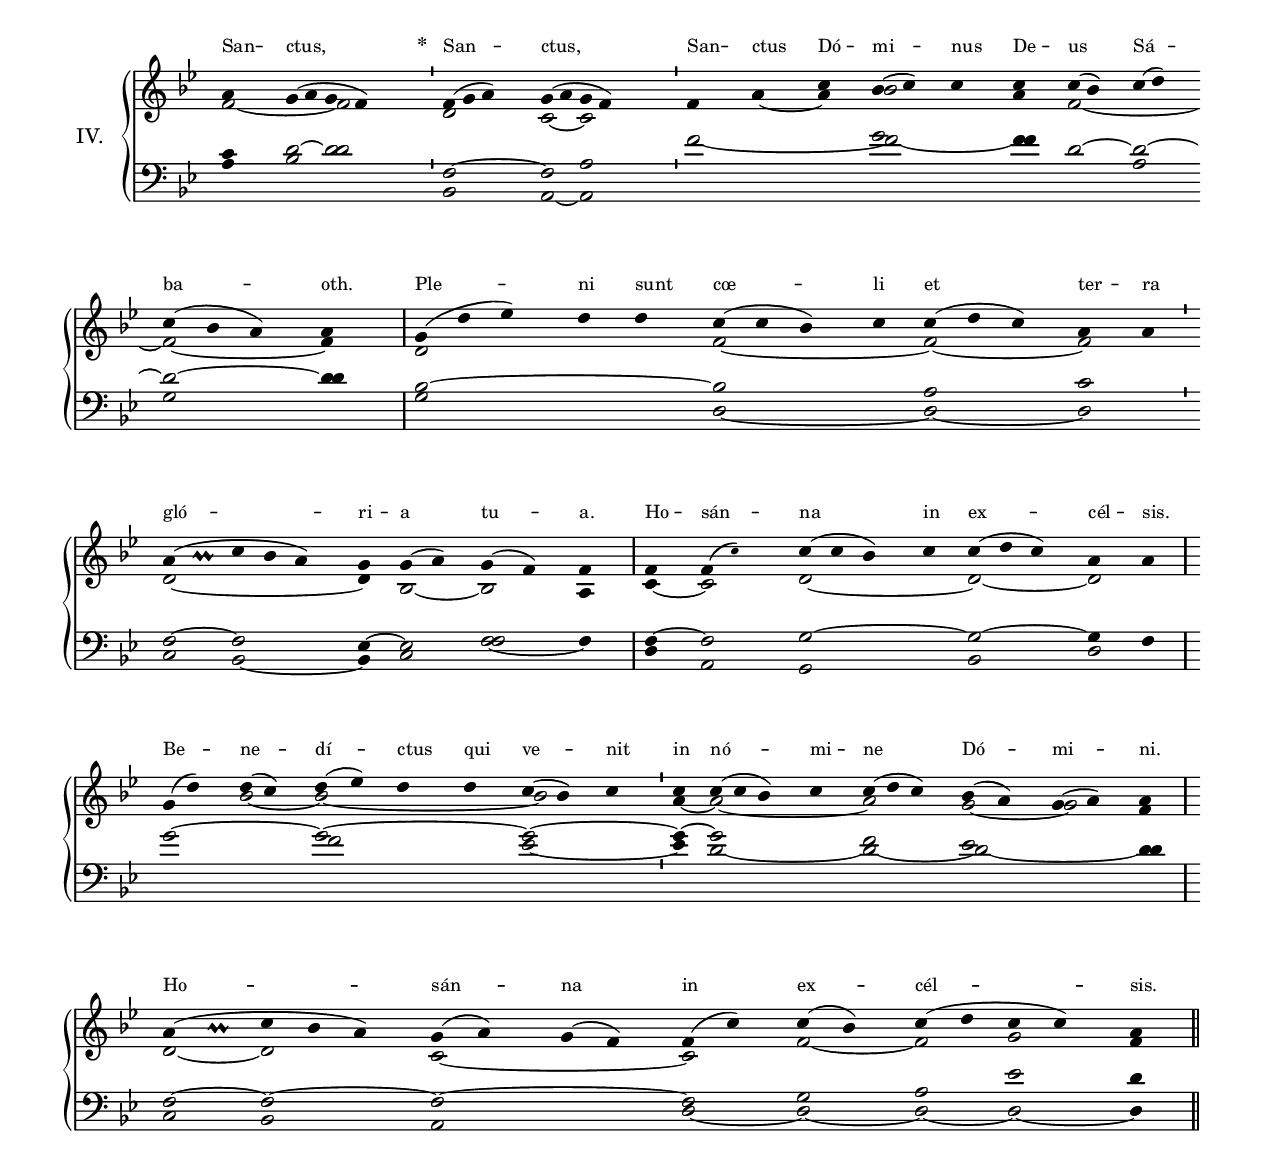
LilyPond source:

\version "2.18"
\include "gregorian.ly"
\include "noh2.ily"

%Page reference: page v.8
%(volume.page)

%Proofed 2/13

global = {
 \key a \locrian
 \cadenzaOn 
 \override Glissando #'thickness = #2.0
}

chantText = \lyricmode {
San -- ctus, 
\set stanza = " * " San -- ctus, San -- ctus Dó -- mi -- nus De -- us Sá -- ba -- oth. 
Ple -- ni sunt cœ -- li et ter -- ra gló -- ri -- a tu -- a. 
Ho -- sán -- na in ex -- cél -- sis. 
Be -- ne -- dí -- ctus qui ve -- nit in nó -- mi -- ne Dó -- mi -- ni. 
Ho -- sán -- na in ex -- cél -- sis. }

chantMusic = {
\tieDown   a'4 g'4 ( a'4 g'4 f'4) \divisioMinima
 f'4 ( g' a'4) g'4 ( a'4 g'4 f'4) \divisioMinima
 \once\override NoteHead.Y-extent=#'(5 . 0) f'4 a'4 c''4 bes'4 ( c''4) c''4 c''4 c''4 ( bes'4) c''4 ( d''4)
 \forceBreak
 c''4 ( bes'4 a'4) a'4 \divisioMaxima
 g'4 ( d''4 ees''4) d''4 d''4 c''4 ( c''4 bes'4) c''4 c''4 ( d''4 c''4) a'4 a'4 \divisioMinima
 \forceBreak
 a'4 ( \quil bes' c''4 bes'4 a'4) g'4 g'4 ( a'4)
 g'4 ( f'4) f'4 \divisioMaxima
 f'4 f'4 ( \once \tweak #'font-size #-4 c'' ) c''4 ( c''4 bes'4) c''4 c''4 ( d''4 c''4) a'4 a'4 \divisioMaxima
 \forceBreak
 g'4 ( d''4) d''4 ( c''4) d''4 ( ees''4) d''4 d''4 c''4 ( bes'4) c''4 \divisioMinima
 c''4 c''4 ( c''4 bes'4) c''4
 c''4 ( d''4 c''4) bes'4 ( a'4) g'4 ( a'4) a'4 \divisioMaxima
 \forceBreak
 a'4 ( \quil bes' c''4 bes'4 a'4) g'4 ( a'4) g'4 ( f'4) f'4 ( c''4) c''4 ( bes'4) c''4 ( d''4 c''4 c''4) a'4 \finalis

}

altoMusic = {
f'2*3/2 ~ f'2 \divisioMinima
d'2*3/2 c'2 ~ c'2 \divisioMinima
r4 a'4 ~ a'4 bes'2*3/2 a'4 f'2*4/2 ~ f'2*3/2 ~ f'4 \divisioMaxima
d'2*5/2 f'2*4/2 ~ f'2*3/2 ~ f'2 \divisioMinima
d'2*5/2 ~ d'4 bes2 ~ bes2 a4 \divisioMaxima
c'4 ~ c'2 d'2*4/2 ~ d'2*3/2 ~ d'2 \divisioMaxima
r2 bes'2 ~ bes'2*4/2 ~ bes'2*3/2 \divisioMinima
a'4 ~ a'2*4/2 ~ a'2*3/2 g'2 ~ g'2 f'4 \divisioMaxima
d'2 ~ d'2*3/2 c'2*4/2 ~ c'2 f'2 ~ f'2 g'2 f'4 \finalis
}

tenorMusic = {
c'4 d'2 ~ d'2 \divisioMinima
f2*3/2 ~ f2 a2 \divisioMinima
r2*3/2 g'2*3/2 \shiftRight f'4 d'2 ~ d'2 ~ d'2*3/2 ~ d'4 \divisioMaxima
bes2*5/2 ~ bes2*4/2 a2*3/2 c'2 \divisioMinima
f2 ~ f2*3/2 ees4 ~ ees2 \shiftRight f2 r4 \divisioMaxima
f4 ~ f2 g2*4/2 ~ g2*3/2 ~ g4 f4 \divisioMaxima
g'2*4/2 ~ g'2*4/2 ~ g'2*3/2 ~ \divisioMinima
g'4 ~ g'2*4/2 f'2*3/2 ees'2*4/2 \shiftRight d'4 \divisioMaxima
f2 ~ f2*3/2 ~ f2*4/2 ~ f2 g2 a2 ees'2 d'4 \finalis
}

bassMusic = {
a4 bes2 \shiftRight d'2 \divisioMinima
bes,2*3/2 a,2 ~ a,2 \divisioMinima
f'2*3/2 ~ f'2*3/2 ~ f'4 r2 a2 g2*3/2 \shiftRight d'4 \divisioMaxima
g2*5/2 d2*4/2 ~ d2*3/2 ~ d2 \divisioMinima
c2 bes,2*3/2 ~ bes,4 c2 f2 ~ f4 \divisioMaxima
d4 a,2 g,2*4/2 bes,2*3/2 d2 \divisioMaxima
r2*4/2 f'2*4/2 ees'2*3/2 ~ \divisioMinima
ees'4 d'2*4/2 ~ d'2*3/2 ~ d'2*4/2 ~ d'4 \divisioMaxima
c2 bes,2*3/2 a,2*4/2 d2 ~ d2 ~ d2 ~ d2 ~ d4 \finalis
}

voiceLines = {
\voiceLineStyle


}

\score{
  <<
    \new Lyrics
    \new GrandStaff <<
      \set GrandStaff.autoBeaming = ##f
      \set GrandStaff.instrumentName = \markup \center-column {
        "IV."
      }
      \new Staff = up <<
        \new Voice = "chant" {
          \voiceOne \global \chantMusic
        }
        \new Voice {
          \voiceTwo \global \altoMusic
        }
      >>

      \new Staff = down <<
        \clef bass
        \new Voice {
          \voiceOne \global \tenorMusic
        }
        \new Voice {
          \voiceTwo \global \bassMusic
        }
	\new Voice {
        \voiceThree \global \voiceLines
        }
      >>
    >>
    \context Lyrics {
      \lyricsto chant {
      \chantText
    }
    }
  >>
  \layout{
  }
  
}
